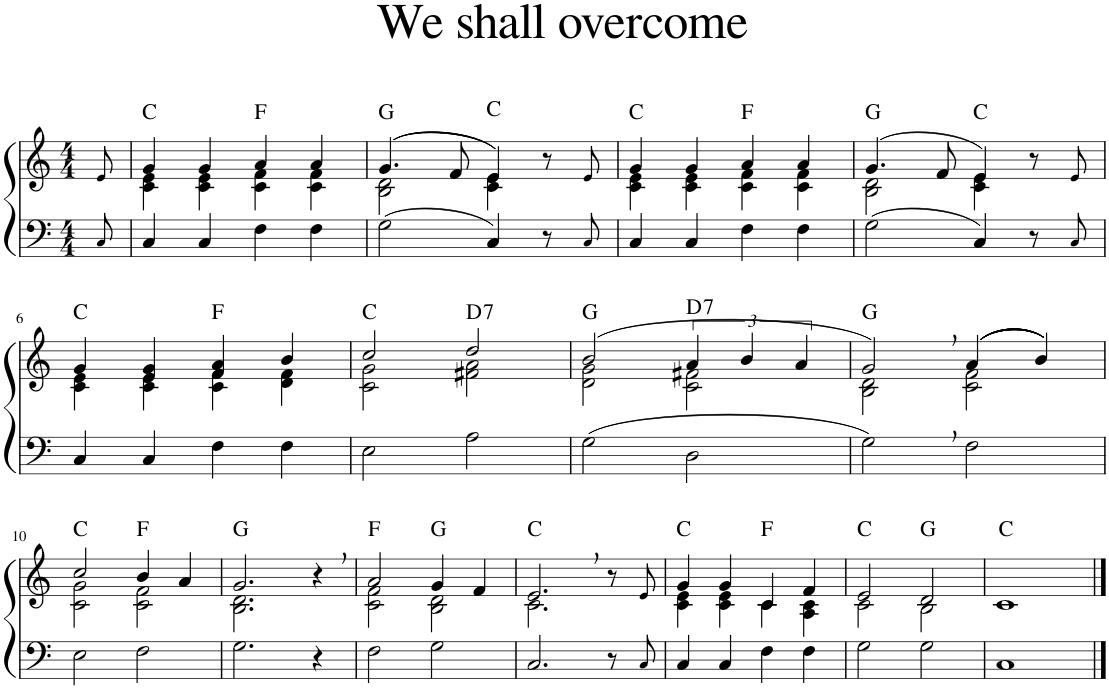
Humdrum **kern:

**kern	**kern	**harte
*part1	*part1	*part1
*staff2	*staff1	*
*I"Piano	*	*
*I'Pno.	*	*
*clefF4	*clefG2	*
*k[]	*k[]	*
*M4/4	*M4/4	*
=1	=1	=1
8C!/	8e!/	.
=2	=2	=2
*	*^	*
4C/	4g/	4c\ 4e\	C:maj
4C/	4g/	4c\ 4e\	.
4F\	4a/	4c\ 4f\	F:maj
4F\	4a/	4c\ 4f\	.
=3	=3	=3	=3
2G\	(>(>4.g/	2B\ 2d\	G:maj
.	8f/	.	.
4C/	4e/))	4c\ 4e\	C:maj
8r	8r	4ryy	.
8C!/	8e!/	.	.
=4	=4	=4	=4
4C/	4g/	4c\ 4e\	C:maj
4C/	4g/	4c\ 4e\	.
4F\	4a/	4c\ 4f\	F:maj
4F\	4a/	4c\ 4f\	.
=5	=5	=5	=5
2G\	(4.g/	2B\ 2d\	G:maj
.	8f/	.	.
4C/	4e/)	4c\ 4e\	C:maj
8r	8r	4ryy	.
8C!/	8e!/	.	.
!!LO:LB:g=z	!!
=6	=6	=6	=6
4C/	4g/	4c\ 4e\	C:maj
4C/	4e/ 4g/	4c\ 4e\	.
4F\	4f/ 4a/	4c\ 4f\	F:maj
4F\	4b/	4d\ 4f\	.
=7	=7	=7	=7
2E\	2cc/	2c\ 2g\	C:maj
!	!	!	!LO:H:kt=7
2A\	2dd/	2f#X\ 2a\	D:7
=8	=8	=8	=8
2G\	(2b/	2d\ 2g\	G:maj
!	!	!	!LO:H:kt=7
2D\	6a/	2c\ 2f#X\	D:7
.	6b/	.	.
.	6a/	.	.
=9	=9	=9	=9
2G,\	2g,/)	2B\ 2d\	G:maj
2F\	(>(>(>(>(>(>4a/	2c\ 2f\	.
.	4b/))))))	.	.
!!LO:LB:g=z	!!
=10	=10	=10	=10
2E\	2cc/	2c\ 2g\	C:maj
2F\	4b/	2c\ 2f\	F:maj
.	4a/	.	.
=11	=11	=11	=11
2.G\	2.g/	2.B\ 2.d\	G:maj
4r	4r	4ryy	.
=12	=12	=12	=12
2F\	2a/	2c\ 2f\	F:maj
2G\	4g/	2B\ 2d\	G:maj
.	4f/	.	.
=13	=13	=13	=13
2.C/	2.e,/	2.c\	C:maj
8r	8r	4ryy	.
8C!/	8e!/	.	.
=14	=14	=14	=14
4C/	4g/	4c\ 4e\	C:maj
4C/	4g/	4c\ 4e\	.
4F\	4c/	4c\	F:maj
4F\	4f/	4A\ 4c\	.
=15	=15	=15	=15
2G\	2e/	2c\	C:maj
2G\	2d/	2B\	G:maj
*	*v	*v	*
=16	=16	=16
1C	1c	C:maj
==	==	==
*-	*-	*-
